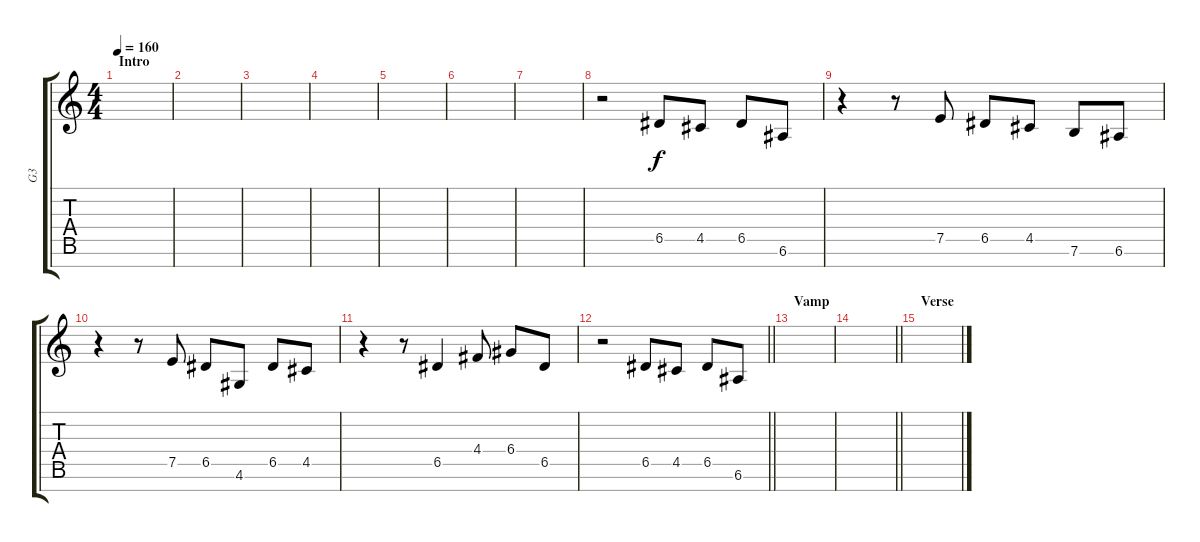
\track ("G3" "G3") {instrument distortionguitar}
\staff {score tabs}
\tuning (E4 B3 G3 D3 A2 E2 B1) {hide}
\ts (4 4)
\section ("" "Intro")
\tempo 160
\clef g2
\ks c
|
|
|
|
|
|
|
r.2 6.5.8 4.5.8 6.5.8 6.6.8 |
r.4 r.8 7.5.8 6.5.8 4.5.8 7.6.8 6.6.8 |
r.4 r.8 7.5.8 6.5.8 4.6.8 6.5.8 4.5.8 |
r.4 r.8 6.5.4 4.4.8 6.4.8 6.5.8 |
\barLineRight lightlight
r.2 6.5.8 4.5.8 6.5.8 6.6.8 |
\section ("" "Vamp")
|
\barLineRight lightlight
|
\section ("" "Verse")
